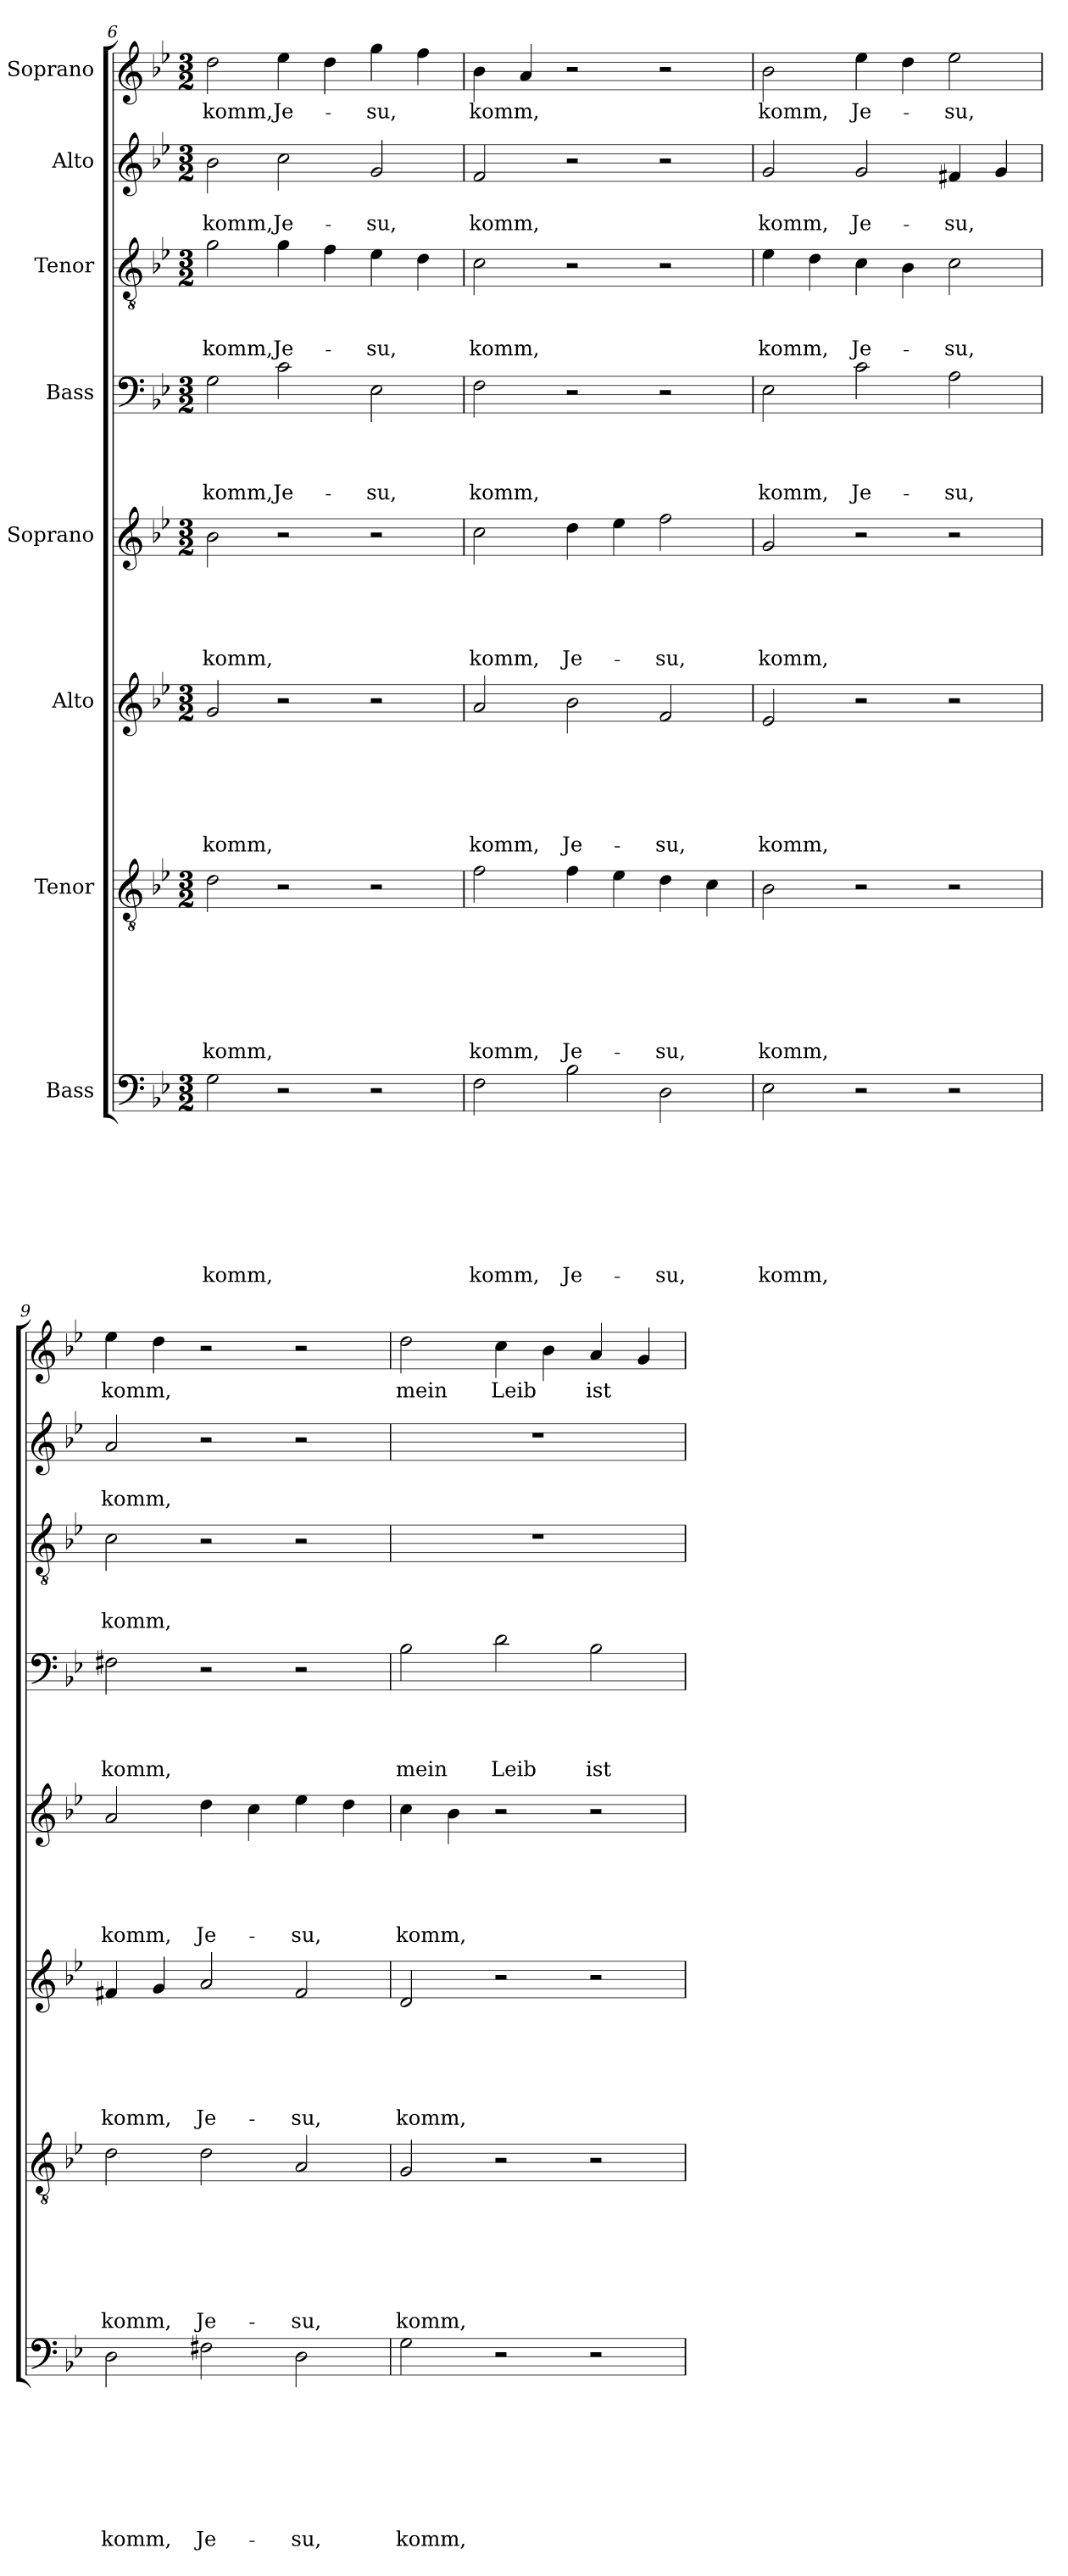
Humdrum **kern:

**kern	**text	**text	**text	**text	**text	**text	**text	**text	**kern	**text	**text	**text	**text	**text	**text	**text	**kern	**text	**text	**text	**text	**text	**text	**kern	**text	**text	**text	**text	**text	**kern	**text	**text	**text	**text	**kern	**text	**text	**text	**kern	**text	**text	**kern	**text
*part8	*part8	*part8	*part8	*part8	*part8	*part8	*part8	*part8	*part7	*part7	*part7	*part7	*part7	*part7	*part7	*part7	*part6	*part6	*part6	*part6	*part6	*part6	*part6	*part5	*part5	*part5	*part5	*part5	*part5	*part4	*part4	*part4	*part4	*part4	*part3	*part3	*part3	*part3	*part2	*part2	*part2	*part1	*part1
*staff8	*staff8	*staff8	*staff8	*staff8	*staff8	*staff8	*staff8	*staff8	*staff7	*staff7	*staff7	*staff7	*staff7	*staff7	*staff7	*staff7	*staff6	*staff6	*staff6	*staff6	*staff6	*staff6	*staff6	*staff5	*staff5	*staff5	*staff5	*staff5	*staff5	*staff4	*staff4	*staff4	*staff4	*staff4	*staff3	*staff3	*staff3	*staff3	*staff2	*staff2	*staff2	*staff1	*staff1
*I"Bass	*	*	*	*	*	*	*	*	*I"Tenor	*	*	*	*	*	*	*	*I"Alto	*	*	*	*	*	*	*I"Soprano	*	*	*	*	*	*I"Bass	*	*	*	*	*I"Tenor	*	*	*	*I"Alto	*	*	*I"Soprano	*
*clefF4	*	*	*	*	*	*	*	*	*clefGv2	*	*	*	*	*	*	*	*clefG2	*	*	*	*	*	*	*clefG2	*	*	*	*	*	*clefF4	*	*	*	*	*clefGv2	*	*	*	*clefG2	*	*	*clefG2	*
*k[b-e-]	*	*	*	*	*	*	*	*	*k[b-e-]	*	*	*	*	*	*	*	*k[b-e-]	*	*	*	*	*	*	*k[b-e-]	*	*	*	*	*	*k[b-e-]	*	*	*	*	*k[b-e-]	*	*	*	*k[b-e-]	*	*	*k[b-e-]	*
*B-:	*	*	*	*	*	*	*	*	*B-:	*	*	*	*	*	*	*	*B-:	*	*	*	*	*	*	*B-:	*	*	*	*	*	*B-:	*	*	*	*	*B-:	*	*	*	*B-:	*	*	*B-:	*
*M3/2	*	*	*	*	*	*	*	*	*M3/2	*	*	*	*	*	*	*	*M3/2	*	*	*	*	*	*	*M3/2	*	*	*	*	*	*M3/2	*	*	*	*	*M3/2	*	*	*	*M3/2	*	*	*M3/2	*
=6	=6	=6	=6	=6	=6	=6	=6	=6	=6	=6	=6	=6	=6	=6	=6	=6	=6	=6	=6	=6	=6	=6	=6	=6	=6	=6	=6	=6	=6	=6	=6	=6	=6	=6	=6	=6	=6	=6	=6	=6	=6	=6	=6
!	!	!	!	!	!	!	!	!LO:LY:b	!	!	!	!	!	!	!	!LO:LY:b	!	!	!	!	!	!	!LO:LY:b	!	!	!	!	!	!LO:LY:b	!	!	!	!	!LO:LY:b	!	!	!	!LO:LY:b	!	!	!LO:LY:b	!	!LO:LY:b
2G\	.	.	.	.	.	.	.	komm,	2d\	.	.	.	.	.	.	komm,	2g/	.	.	.	.	.	komm,	2b-\	.	.	.	.	komm,	2G\	.	.	.	komm,	2g\	.	.	komm,	2b-\	.	komm,	2dd\	komm,
!	!	!	!	!	!	!	!	!	!	!	!	!	!	!	!	!	!	!	!	!	!	!	!	!	!	!	!	!	!	!	!	!	!	!LO:LY:b	!	!	!	!LO:LY:b	!	!	!LO:LY:b	!	!LO:LY:b
2r	.	.	.	.	.	.	.	.	2r	.	.	.	.	.	.	.	2r	.	.	.	.	.	.	2r	.	.	.	.	.	2c\	.	.	.	Je-	4g\	.	.	Je-	2cc\	.	Je-	4ee-\	Je-
.	.	.	.	.	.	.	.	.	.	.	.	.	.	.	.	.	.	.	.	.	.	.	.	.	.	.	.	.	.	.	.	.	.	.	4f\	.	.	.	.	.	.	4dd\	.
!	!	!	!	!	!	!	!	!	!	!	!	!	!	!	!	!	!	!	!	!	!	!	!	!	!	!	!	!	!	!	!	!	!	!LO:LY:b	!	!	!	!LO:LY:b	!	!	!LO:LY:b	!	!LO:LY:b
2r	.	.	.	.	.	.	.	.	2r	.	.	.	.	.	.	.	2r	.	.	.	.	.	.	2r	.	.	.	.	.	2E-\	.	.	.	-su,	4e-\	.	.	-su,	2g/	.	-su,	4gg\	-su,
.	.	.	.	.	.	.	.	.	.	.	.	.	.	.	.	.	.	.	.	.	.	.	.	.	.	.	.	.	.	.	.	.	.	.	4d\	.	.	.	.	.	.	4ff\	.
=7	=7	=7	=7	=7	=7	=7	=7	=7	=7	=7	=7	=7	=7	=7	=7	=7	=7	=7	=7	=7	=7	=7	=7	=7	=7	=7	=7	=7	=7	=7	=7	=7	=7	=7	=7	=7	=7	=7	=7	=7	=7	=7	=7
!	!	!	!	!	!	!	!	!LO:LY:b	!	!	!	!	!	!	!	!LO:LY:b	!	!	!	!	!	!	!LO:LY:b	!	!	!	!	!	!LO:LY:b	!	!	!	!	!LO:LY:b	!	!	!	!LO:LY:b	!	!	!LO:LY:b	!	!LO:LY:b
2F\	.	.	.	.	.	.	.	komm,	2f\	.	.	.	.	.	.	komm,	2a/	.	.	.	.	.	komm,	2cc\	.	.	.	.	komm,	2F\	.	.	.	komm,	2c\	.	.	komm,	2f/	.	komm,	4b-\	komm,
.	.	.	.	.	.	.	.	.	.	.	.	.	.	.	.	.	.	.	.	.	.	.	.	.	.	.	.	.	.	.	.	.	.	.	.	.	.	.	.	.	.	4a/	.
!	!	!	!	!	!	!	!	!LO:LY:b	!	!	!	!	!	!	!	!LO:LY:b	!	!	!	!	!	!	!LO:LY:b	!	!	!	!	!	!LO:LY:b	!	!	!	!	!	!	!	!	!	!	!	!	!	!
2B-\	.	.	.	.	.	.	.	Je-	4f\	.	.	.	.	.	.	Je-	2b-\	.	.	.	.	.	Je-	4dd\	.	.	.	.	Je-	2r	.	.	.	.	2r	.	.	.	2r	.	.	2r	.
.	.	.	.	.	.	.	.	.	4e-\	.	.	.	.	.	.	.	.	.	.	.	.	.	.	4ee-\	.	.	.	.	.	.	.	.	.	.	.	.	.	.	.	.	.	.	.
!	!	!	!	!	!	!	!	!LO:LY:b	!	!	!	!	!	!	!	!LO:LY:b	!	!	!	!	!	!	!LO:LY:b	!	!	!	!	!	!LO:LY:b	!	!	!	!	!	!	!	!	!	!	!	!	!	!
2D\	.	.	.	.	.	.	.	-su,	4d\	.	.	.	.	.	.	-su,	2f/	.	.	.	.	.	-su,	2ff\	.	.	.	.	-su,	2r	.	.	.	.	2r	.	.	.	2r	.	.	2r	.
.	.	.	.	.	.	.	.	.	4c\	.	.	.	.	.	.	.	.	.	.	.	.	.	.	.	.	.	.	.	.	.	.	.	.	.	.	.	.	.	.	.	.	.	.
!!LO:PB:g=z
=8	=8	=8	=8	=8	=8	=8	=8	=8	=8	=8	=8	=8	=8	=8	=8	=8	=8	=8	=8	=8	=8	=8	=8	=8	=8	=8	=8	=8	=8	=8	=8	=8	=8	=8	=8	=8	=8	=8	=8	=8	=8	=8	=8
!	!	!	!	!	!	!	!	!LO:LY:b	!	!	!	!	!	!	!	!LO:LY:b	!	!	!	!	!	!	!LO:LY:b	!	!	!	!	!	!LO:LY:b	!	!	!	!	!LO:LY:b	!	!	!	!LO:LY:b	!	!	!LO:LY:b	!	!LO:LY:b
2E-\	.	.	.	.	.	.	.	komm,	2B-\	.	.	.	.	.	.	komm,	2e-/	.	.	.	.	.	komm,	2g/	.	.	.	.	komm,	2E-\	.	.	.	komm,	4e-\	.	.	komm,	2g/	.	komm,	2b-\	komm,
.	.	.	.	.	.	.	.	.	.	.	.	.	.	.	.	.	.	.	.	.	.	.	.	.	.	.	.	.	.	.	.	.	.	.	4d\	.	.	.	.	.	.	.	.
!	!	!	!	!	!	!	!	!	!	!	!	!	!	!	!	!	!	!	!	!	!	!	!	!	!	!	!	!	!	!	!	!	!	!LO:LY:b	!	!	!	!LO:LY:b	!	!	!LO:LY:b	!	!LO:LY:b
2r	.	.	.	.	.	.	.	.	2r	.	.	.	.	.	.	.	2r	.	.	.	.	.	.	2r	.	.	.	.	.	2c\	.	.	.	Je-	4c\	.	.	Je-	2g/	.	Je-	4ee-\	Je-
.	.	.	.	.	.	.	.	.	.	.	.	.	.	.	.	.	.	.	.	.	.	.	.	.	.	.	.	.	.	.	.	.	.	.	4B-\	.	.	.	.	.	.	4dd\	.
!	!	!	!	!	!	!	!	!	!	!	!	!	!	!	!	!	!	!	!	!	!	!	!	!	!	!	!	!	!	!	!	!	!	!LO:LY:b	!	!	!	!LO:LY:b	!	!	!LO:LY:b	!	!LO:LY:b
2r	.	.	.	.	.	.	.	.	2r	.	.	.	.	.	.	.	2r	.	.	.	.	.	.	2r	.	.	.	.	.	2A\	.	.	.	-su,	2c\	.	.	-su,	4f#X/	.	-su,	2ee-\	-su,
.	.	.	.	.	.	.	.	.	.	.	.	.	.	.	.	.	.	.	.	.	.	.	.	.	.	.	.	.	.	.	.	.	.	.	.	.	.	.	4g/	.	.	.	.
=9	=9	=9	=9	=9	=9	=9	=9	=9	=9	=9	=9	=9	=9	=9	=9	=9	=9	=9	=9	=9	=9	=9	=9	=9	=9	=9	=9	=9	=9	=9	=9	=9	=9	=9	=9	=9	=9	=9	=9	=9	=9	=9	=9
!	!	!	!	!	!	!	!	!LO:LY:b	!	!	!	!	!	!	!	!LO:LY:b	!	!	!	!	!	!	!LO:LY:b	!	!	!	!	!	!LO:LY:b	!	!	!	!	!LO:LY:b	!	!	!	!LO:LY:b	!	!	!LO:LY:b	!	!LO:LY:b
2D\	.	.	.	.	.	.	.	komm,	2d\	.	.	.	.	.	.	komm,	4f#X/	.	.	.	.	.	komm,	2a/	.	.	.	.	komm,	2F#X\	.	.	.	komm,	2c\	.	.	komm,	2a/	.	komm,	4ee-\	komm,
.	.	.	.	.	.	.	.	.	.	.	.	.	.	.	.	.	4g/	.	.	.	.	.	.	.	.	.	.	.	.	.	.	.	.	.	.	.	.	.	.	.	.	4dd\	.
!	!	!	!	!	!	!	!	!LO:LY:b	!	!	!	!	!	!	!	!LO:LY:b	!	!	!	!	!	!	!LO:LY:b	!	!	!	!	!	!LO:LY:b	!	!	!	!	!	!	!	!	!	!	!	!	!	!
2F#X\	.	.	.	.	.	.	.	Je-	2d\	.	.	.	.	.	.	Je-	2a/	.	.	.	.	.	Je-	4dd\	.	.	.	.	Je-	2r	.	.	.	.	2r	.	.	.	2r	.	.	2r	.
.	.	.	.	.	.	.	.	.	.	.	.	.	.	.	.	.	.	.	.	.	.	.	.	4cc\	.	.	.	.	.	.	.	.	.	.	.	.	.	.	.	.	.	.	.
!	!	!	!	!	!	!	!	!LO:LY:b	!	!	!	!	!	!	!	!LO:LY:b	!	!	!	!	!	!	!LO:LY:b	!	!	!	!	!	!LO:LY:b	!	!	!	!	!	!	!	!	!	!	!	!	!	!
2D\	.	.	.	.	.	.	.	-su,	2A/	.	.	.	.	.	.	-su,	2f#/	.	.	.	.	.	-su,	4ee-\	.	.	.	.	-su,	2r	.	.	.	.	2r	.	.	.	2r	.	.	2r	.
.	.	.	.	.	.	.	.	.	.	.	.	.	.	.	.	.	.	.	.	.	.	.	.	4dd\	.	.	.	.	.	.	.	.	.	.	.	.	.	.	.	.	.	.	.
=10	=10	=10	=10	=10	=10	=10	=10	=10	=10	=10	=10	=10	=10	=10	=10	=10	=10	=10	=10	=10	=10	=10	=10	=10	=10	=10	=10	=10	=10	=10	=10	=10	=10	=10	=10	=10	=10	=10	=10	=10	=10	=10	=10
!	!	!	!	!	!	!	!	!LO:LY:b	!	!	!	!	!	!	!	!LO:LY:b	!	!	!	!	!	!	!LO:LY:b	!	!	!	!	!	!LO:LY:b	!	!	!	!	!LO:LY:b	!LO:N:vis=1	!	!	!	!LO:N:vis=1	!	!	!	!LO:LY:b
2G\	.	.	.	.	.	.	.	komm,	2G/	.	.	.	.	.	.	komm,	2d/	.	.	.	.	.	komm,	4cc\	.	.	.	.	komm,	2B-\	.	.	.	mein	1.r	.	.	.	1.r	.	.	2dd\	mein
.	.	.	.	.	.	.	.	.	.	.	.	.	.	.	.	.	.	.	.	.	.	.	.	4b-\	.	.	.	.	.	.	.	.	.	.	.	.	.	.	.	.	.	.	.
!	!	!	!	!	!	!	!	!	!	!	!	!	!	!	!	!	!	!	!	!	!	!	!	!	!	!	!	!	!	!	!	!	!	!LO:LY:b	!	!	!	!	!	!	!	!	!LO:LY:b
2r	.	.	.	.	.	.	.	.	2r	.	.	.	.	.	.	.	2r	.	.	.	.	.	.	2r	.	.	.	.	.	2d\	.	.	.	Leib	.	.	.	.	.	.	.	4cc\	Leib
.	.	.	.	.	.	.	.	.	.	.	.	.	.	.	.	.	.	.	.	.	.	.	.	.	.	.	.	.	.	.	.	.	.	.	.	.	.	.	.	.	.	4b-\	.
!	!	!	!	!	!	!	!	!	!	!	!	!	!	!	!	!	!	!	!	!	!	!	!	!	!	!	!	!	!	!	!	!	!	!LO:LY:b	!	!	!	!	!	!	!	!	!LO:LY:b
2r	.	.	.	.	.	.	.	.	2r	.	.	.	.	.	.	.	2r	.	.	.	.	.	.	2r	.	.	.	.	.	2B-\	.	.	.	ist	.	.	.	.	.	.	.	4a/	ist
.	.	.	.	.	.	.	.	.	.	.	.	.	.	.	.	.	.	.	.	.	.	.	.	.	.	.	.	.	.	.	.	.	.	.	.	.	.	.	.	.	.	4g/	.
=	=	=	=	=	=	=	=	=	=	=	=	=	=	=	=	=	=	=	=	=	=	=	=	=	=	=	=	=	=	=	=	=	=	=	=	=	=	=	=	=	=	=	=
*-	*-	*-	*-	*-	*-	*-	*-	*-	*-	*-	*-	*-	*-	*-	*-	*-	*-	*-	*-	*-	*-	*-	*-	*-	*-	*-	*-	*-	*-	*-	*-	*-	*-	*-	*-	*-	*-	*-	*-	*-	*-	*-	*-
